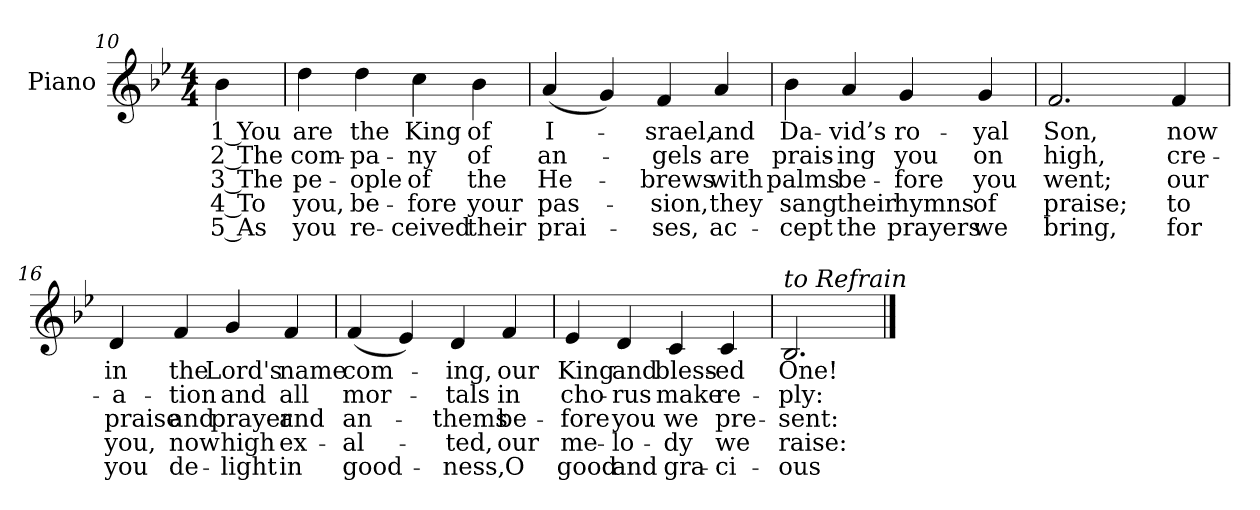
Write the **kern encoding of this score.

**kern	**text	**text	**text	**text	**text
*part1	*part1	*part1	*part1	*part1	*part1
*staff1	*staff1	*staff1	*staff1	*staff1	*staff1
*I"Piano	*	*	*	*	*
*I'Pno.	*	*	*	*	*
!!LO:LB:g=z
*clefG2	*	*	*	*	*
*k[b-e-]	*	*	*	*	*
*B-:	*	*	*	*	*
*M4/4	*	*	*	*	*
=10	=10	=10	=10	=10	=10
!	!LO:LY:b:color=#000000	!LO:LY:b:color=#000000	!LO:LY:b:color=#000000	!LO:LY:b:color=#000000	!LO:LY:b:color=#000000
4b-i\	1 You	2 The	3 The	4 To	5 As
=11	=11	=11	=11	=11	=11
!	!LO:LY:b:color=#000000	!LO:LY:b:color=#000000	!LO:LY:b:color=#000000	!LO:LY:b:color=#000000	!LO:LY:b:color=#000000
4ddi\	are	com-	pe-	-you,	you
!	!LO:LY:b:color=#000000	!LO:LY:b:color=#000000	!LO:LY:b:color=#000000	!LO:LY:b:color=#000000	!LO:LY:b:color=#000000
4ddi\	the	-pa-	ople	be-	-re-
!	!LO:LY:b:color=#000000	!LO:LY:b:color=#000000	!LO:LY:b:color=#000000	!LO:LY:b:color=#000000	!LO:LY:b:color=#000000
4cci\	King	-ny	-of	fore	ceived
!	!LO:LY:b:color=#000000	!LO:LY:b:color=#000000	!LO:LY:b:color=#000000	!LO:LY:b:color=#000000	!LO:LY:b:color=#000000
4b-i\	of	of	the	your	their
=12	=12	=12	=12	=12	=12
!	!LO:LY:b:color=#000000	!LO:LY:b:color=#000000	!LO:LY:b:color=#000000	!LO:LY:b:color=#000000	!LO:LY:b:color=#000000
(4ai/	I-	an-	He-	-pas-	-prai-
4gi/)	.	.	.	.	.
!	!LO:LY:b:color=#000000	!LO:LY:b:color=#000000	!LO:LY:b:color=#000000	!LO:LY:b:color=#000000	!LO:LY:b:color=#000000
4fi/	-srael,	-gels	-brews	sion,	ses,
!	!LO:LY:b:color=#000000	!LO:LY:b:color=#000000	!LO:LY:b:color=#000000	!LO:LY:b:color=#000000	!LO:LY:b:color=#000000
4ai/	and	are	with	they	ac-
=13	=13	=13	=13	=13	=13
!	!LO:LY:b:color=#000000	!LO:LY:b:color=#000000	!LO:LY:b:color=#000000	!LO:LY:b:color=#000000	!LO:LY:b:color=#000000
4b-i\	Da-	prais-	-palms	sang	cept
!	!LO:LY:b:color=#000000	!LO:LY:b:color=#000000	!LO:LY:b:color=#000000	!LO:LY:b:color=#000000	!LO:LY:b:color=#000000
4ai/	-vid’s	-ing	be-	-their	the
!	!LO:LY:b:color=#000000	!LO:LY:b:color=#000000	!LO:LY:b:color=#000000	!LO:LY:b:color=#000000	!LO:LY:b:color=#000000
4gi/	ro-	you	fore	hymns	prayers
!	!LO:LY:b:color=#000000	!LO:LY:b:color=#000000	!LO:LY:b:color=#000000	!LO:LY:b:color=#000000	!LO:LY:b:color=#000000
4gi/	-yal	on	you	of	we
!!LO:LB:g=z
=14	=14	=14	=14	=14	=14
!	!LO:LY:b:color=#000000	!LO:LY:b:color=#000000	!LO:LY:b:color=#000000	!LO:LY:b:color=#000000	!LO:LY:b:color=#000000
2.fi/	Son,	high,	went;	praise;	bring,
=15-	=15-	=15-	=15-	=15-	=15-
!	!LO:LY:b:color=#000000	!LO:LY:b:color=#000000	!LO:LY:b:color=#000000	!LO:LY:b:color=#000000	!LO:LY:b:color=#000000
4fi/	now	cre-	our	to	for
=16	=16	=16	=16	=16	=16
!	!LO:LY:b:color=#000000	!LO:LY:b:color=#000000	!LO:LY:b:color=#000000	!LO:LY:b:color=#000000	!LO:LY:b:color=#000000
4di/	in	-a-	praise	you,	you
!	!LO:LY:b:color=#000000	!LO:LY:b:color=#000000	!LO:LY:b:color=#000000	!LO:LY:b:color=#000000	!LO:LY:b:color=#000000
4fi/	the	-tion	and	now	de-
!	!LO:LY:b:color=#000000	!LO:LY:b:color=#000000	!LO:LY:b:color=#000000	!LO:LY:b:color=#000000	!LO:LY:b:color=#000000
4gi/	Lord's	and	-prayer	high	light
!	!LO:LY:b:color=#000000	!LO:LY:b:color=#000000	!LO:LY:b:color=#000000	!LO:LY:b:color=#000000	!LO:LY:b:color=#000000
4fi/	name	all	and	ex-	-in
!!LO:LB:g=z
=17	=17	=17	=17	=17	=17
!	!LO:LY:b:color=#000000	!LO:LY:b:color=#000000	!LO:LY:b:color=#000000	!LO:LY:b:color=#000000	!LO:LY:b:color=#000000
(4fi/	com-	mor-	an-	-al-	-good-
4e-i/)	.	.	.	.	.
!	!LO:LY:b:color=#000000	!LO:LY:b:color=#000000	!LO:LY:b:color=#000000	!LO:LY:b:color=#000000	!LO:LY:b:color=#000000
4di/	-ing,	-tals	-thems	ted,	ness,
!	!LO:LY:b:color=#000000	!LO:LY:b:color=#000000	!LO:LY:b:color=#000000	!LO:LY:b:color=#000000	!LO:LY:b:color=#000000
4fi/	our	in	be-	-our	O
=18	=18	=18	=18	=18	=18
!	!LO:LY:b:color=#000000	!LO:LY:b:color=#000000	!LO:LY:b:color=#000000	!LO:LY:b:color=#000000	!LO:LY:b:color=#000000
4e-i/	King	cho-	fore	me-	-good
!	!LO:LY:b:color=#000000	!LO:LY:b:color=#000000	!LO:LY:b:color=#000000	!LO:LY:b:color=#000000	!LO:LY:b:color=#000000
4di/	and	-rus	you	lo-	-and
!	!LO:LY:b:color=#000000	!LO:LY:b:color=#000000	!LO:LY:b:color=#000000	!LO:LY:b:color=#000000	!LO:LY:b:color=#000000
4ci/	bless-	make	we	dy	gra-
!	!LO:LY:b:color=#000000	!LO:LY:b:color=#000000	!LO:LY:b:color=#000000	!LO:LY:b:color=#000000	!LO:LY:b:color=#000000
4ci/	-ed	re-	-pre-	-we	ci-
=19	=19	=19	=19	=19	=19
!LO:TX:a:i:t=to Refrain	!	!	!	!	!
!	!LO:LY:b:color=#000000	!LO:LY:b:color=#000000	!LO:LY:b:color=#000000	!LO:LY:b:color=#000000	!LO:LY:b:color=#000000
2.B-i/	One!	-ply:	-sent:	raise:	ous
==	==	==	==	==	==
*-	*-	*-	*-	*-	*-
